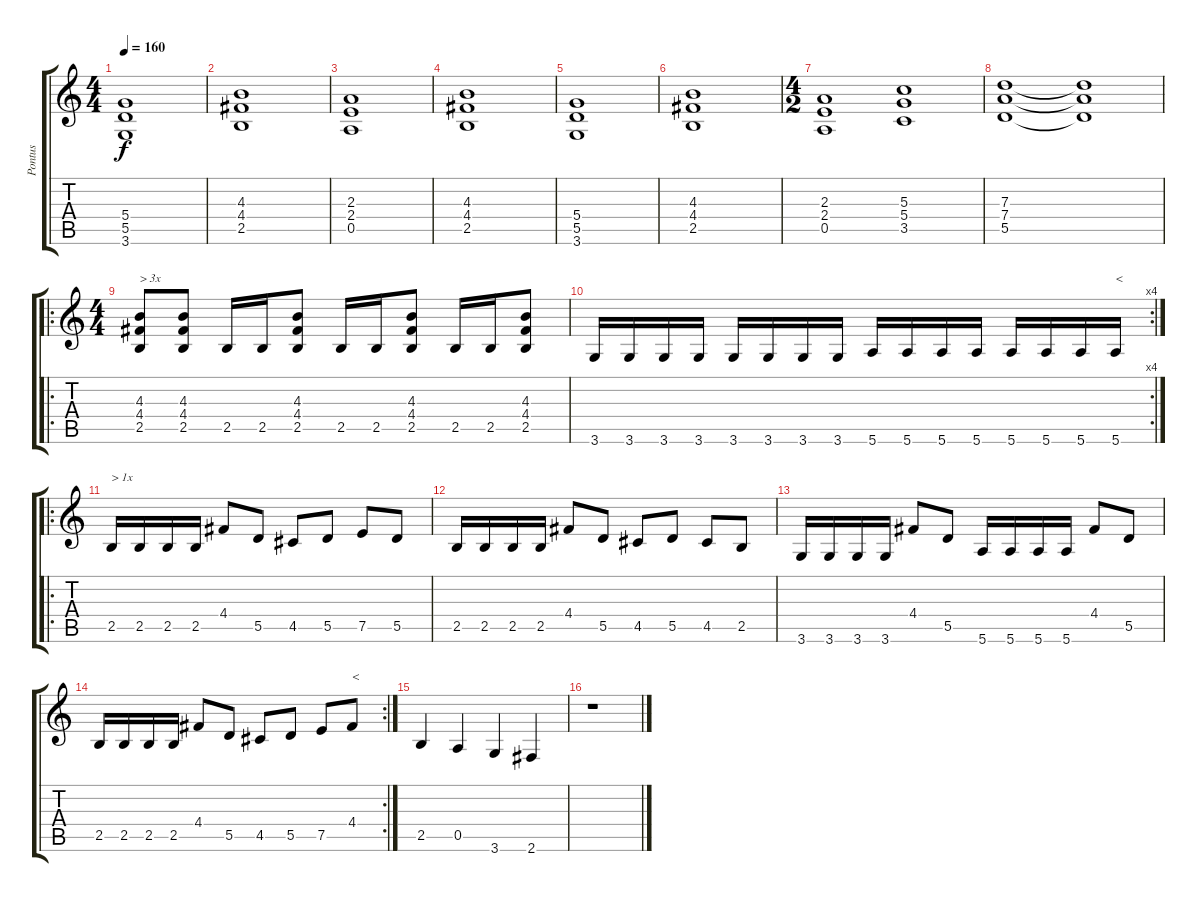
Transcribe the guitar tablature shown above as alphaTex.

\track ("Pontus" "Pontus") {instrument distortionguitar}
\staff {score tabs}
\tuning (E4 B3 G3 D3 A2 E2) {hide}
\ts (4 4)
\tempo 160
\clef g2
\ks c
(5.4 5.5 3.6).1{dy f} |
(4.3 4.4 2.5).1 |
(2.3 2.4 0.5).1 |
(4.3 4.4 2.5).1 |
(5.4 5.5 3.6).1 |
(4.3 4.4 2.5).1 |
\ts (4 2)
(2.3 2.4 0.5).1 (5.3 5.4 3.5).1 |
(7.3 7.4 5.5).1 (7.3{t} 7.4{t} 5.5{t}).1 |
\ro
\ts (4 4)
(4.3 4.4 2.5).8{txt "> 3x"} (4.3 4.4 2.5).8 2.5.16 2.5.16 (4.3 4.4 2.5).8 2.5.16 2.5.16 (4.3 4.4 2.5).8 2.5.16 2.5.16 (4.3 4.4 2.5).8 |
\rc 4
3.6.16 3.6.16 3.6.16 3.6.16 3.6.16 3.6.16 3.6.16 3.6.16 5.6.16 5.6.16 5.6.16 5.6.16 5.6.16 5.6.16 5.6.16 5.6.16{txt "<"} |
\ro
2.5.16{txt "> 1x"} 2.5.16 2.5.16 2.5.16 4.4.8 5.5.8 4.5.8 5.5.8 7.5.8 5.5.8 |
2.5.16 2.5.16 2.5.16 2.5.16 4.4.8 5.5.8 4.5.8 5.5.8 4.5.8 2.5.8 |
3.6.16 3.6.16 3.6.16 3.6.16 4.4.8 5.5.8 5.6.16 5.6.16 5.6.16 5.6.16 4.4.8 5.5.8 |
\rc 2
2.5.16 2.5.16 2.5.16 2.5.16 4.4.8 5.5.8 4.5.8 5.5.8 7.5.8 4.4.8{txt "<"} |
2.5.4 0.5.4 3.6.4 2.6.4 |
r.1
